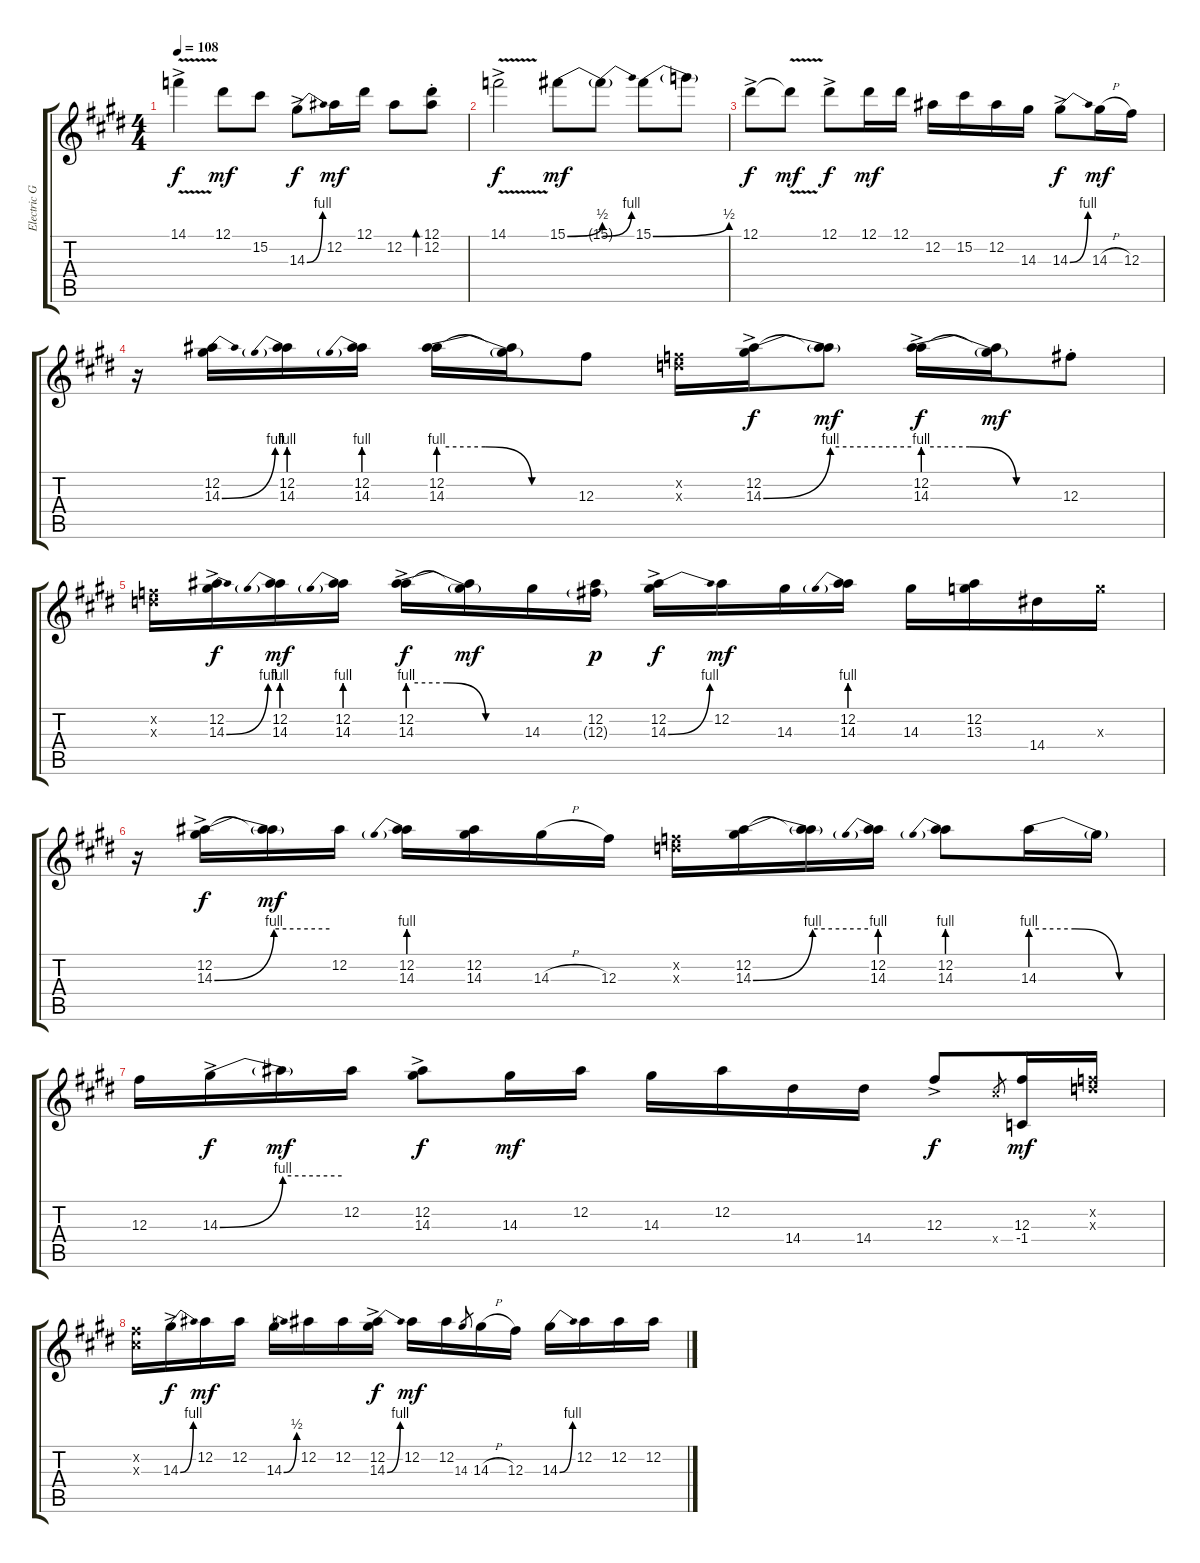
\track ("Electric Guitar 3" "Electric G") {instrument electricguitarclean}
\staff {score tabs}
\tuning (Eb4 Bb3 Gb3 Db3 Ab2 Eb2) {hide}
\ts (4 4)
\tempo 108
\clef g2
\ks c#minor
14.1{v ac}.4{dy f} 12.1.8{dy mf} 15.2.8 14.3{be (bend 0 0 60 4) ac}.8{dy f} 12.2.16{dy mf} 12.1.16 12.2.8 (12.1{st} 12.2{st}).8{bd 30} |
\ks e
14.1{v ac}.2{dy f} 15.1{be (bend 0 0 60 2)}.8{dy mf} 15.1{be (bend 0 0 60 4) t}.8 15.1{be (bend 0 0 60 2)}.8 15.1{t}.8 |
\ks c#minor
12.1{ac}.8{dy f} 12.1{v t}.8{dy mf} 12.1{ac}.8{dy f} 12.1.16{dy mf} 12.1.16 12.2.16 15.2.16 12.2.16 14.3.16 14.3{be (bend 0 0 60 4) ac}.8{dy f} 14.3{h}.16{dy mf} 12.3.16 |
\ks e
r.16 (12.2 14.3{be (bend 0 0 60 4)}).16 (12.2 14.3{be (prebend 0 4 60 4)}).16 (12.2 14.3{be (prebend 0 4 60 4)}).16 (12.2 14.3{be (custom 0 4 20 4 40 0 60 0)}).16 (12.2{t} 14.3{t}).16 12.3.8 (7.2{x} 8.3{x}).16 (12.2{ac} 14.3{be (bend 0 0 60 4) ac}).16{dy f} (12.2{t} 14.3{be (hold 0 4 60 4) t}).8{dy mf} (12.2{ac} 14.3{be (custom 0 4 20 4 40 0 60 0) ac}).16{dy f} (12.2{t} 14.3{t}).16{dy mf} 12.3{st}.8 |
\ks c#minor
(7.2{x} 8.3{x}).16 (12.2{ac} 14.3{be (bend 0 0 60 4) ac}).16{dy f} (12.2 14.3{be (prebend 0 4 60 4)}).16{dy mf} (12.2 14.3{be (prebend 0 4 60 4)}).16 (12.2{ac} 14.3{be (custom 0 4 20 4 40 0 60 0) ac}).16{dy f} (12.2{t} 14.3{t}).16{dy mf} 14.3.16 (12.2 12.3{g}).16{dy p} (12.2{ac} 14.3{be (bend 0 0 60 4) ac}).16{dy f} 12.2.16{dy mf} 14.3.16 (12.2 14.3{be (prebend 0 4 60 4)}).16 14.3.16 (12.2 13.3).16 14.4.16 13.3{x}.16 |
\ks e
r.16 (12.2{ac} 14.3{be (bend 0 0 60 4) ac}).16{dy f} (12.2{t} 14.3{be (hold 0 4 60 4) t}).16{dy mf} 12.2.16 (12.2 14.3{be (prebend 0 4 60 4)}).16 (12.2 14.3).16 14.3{h}.16 12.3.16 (7.2{x} 8.3{x}).16 (12.2 14.3{be (bend 0 0 60 4)}).16 (12.2{t} 14.3{be (hold 0 4 60 4) t}).16 (12.2 14.3{be (prebend 0 4 60 4)}).16 (12.2 14.3{be (prebend 0 4 60 4)}).8 14.3{be (custom 0 4 20 4 40 0 60 0)}.16 14.3{t}.16 |
\ks c#minor
12.3.16 14.3{be (bend 0 0 60 4) ac}.16{dy f} 14.3{be (hold 0 4 60 4) t}.16{dy mf} 12.2.16 (12.2{ac} 14.3{ac}).8{dy f} 14.3.16{dy mf} 12.2.16 14.3.16 12.2.16 14.4.16 14.4.16 12.3{ac}.8{dy f} 12.4{x}.8{gr} (12.3 -1.4).16{dy mf} (7.2{x} 8.3{x}).16 |
\ks e
(8.2{x} 7.3{x}).16 14.3{be (bend 0 0 60 4) ac}.16{dy f} 12.2.16{dy mf} 12.2.16 14.3{be (bend 0 0 60 2)}.16 12.2.16 12.2.16 (12.2{ac} 14.3{be (bend 0 0 60 4) ac}).16{dy f} 12.2.16{dy mf} 12.2.16 14.3.8{gr} 14.3{h}.16 12.3.16 14.3{be (bend 0 0 60 4)}.16 12.2.16 12.2.16 12.2.16
